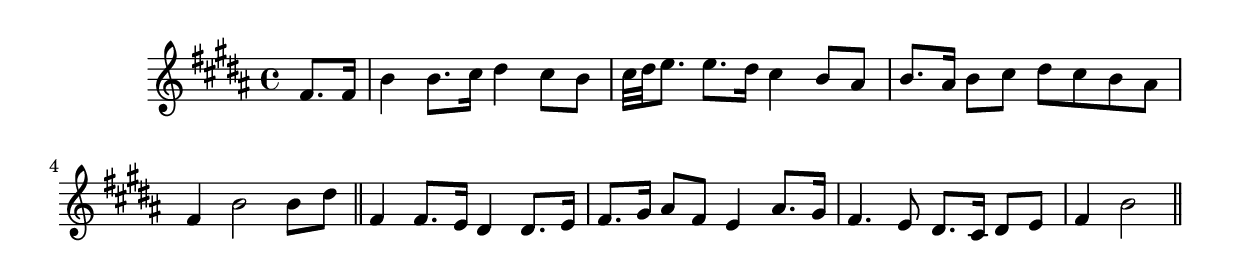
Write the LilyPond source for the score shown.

\version "2.19.49"
%{\header {
  title = "Barbara Allan (Scotland)"
  composer = "anonymous"
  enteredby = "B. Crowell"
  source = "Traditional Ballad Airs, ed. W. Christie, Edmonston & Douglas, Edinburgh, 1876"
}%}
\score{{\key b \major
\time 4/4
%{\tempo 4=70
%}\relative fis' {
  \partial 4
   fis8. fis16 | b4 b8. cis16 dis4 cis8 b | cis32 dis e8. e8. dis16  cis4 b8 ais |
                 b8. ais16 b8 cis dis8 cis b ais | fis4 b2 b8 dis \bar "||"
                 fis,4 fis8. e16 dis4 dis8. e16 | fis8. gis16 ais8 fis e4 ais8. gis16 |
                 fis4. e8 dis8. cis16 dis8 e | fis4 b2 
  \bar "||"
}

}}